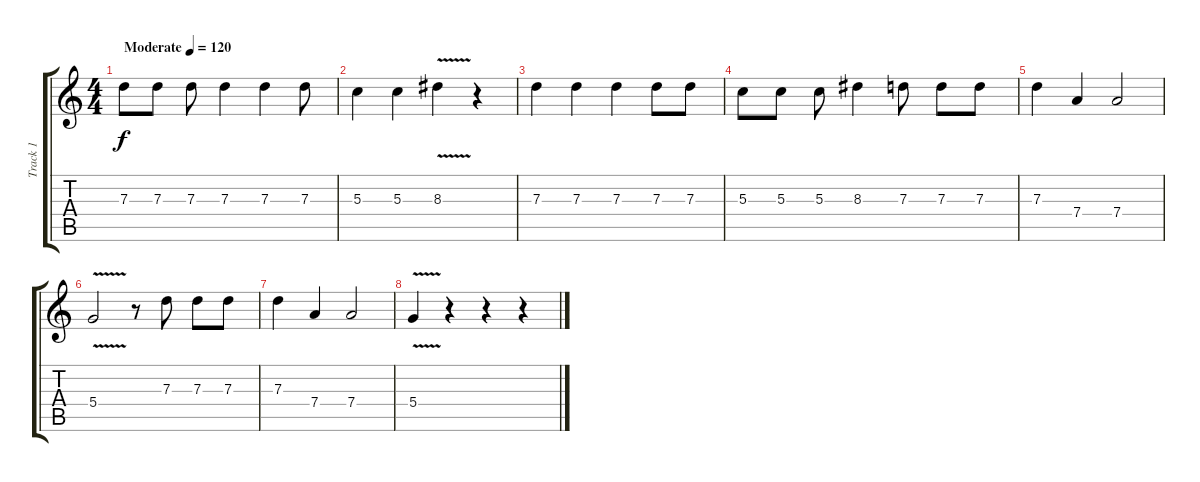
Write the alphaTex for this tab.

\track ("Track 1" "Track 1") {instrument overdrivenguitar}
\staff {score tabs}
\tuning (E4 B3 G3 D3 A2 E2) {hide}
\ts (4 4)
\tempo (120 "Moderate")
\clef g2
\ks c
7.3.8{dy f instrument overdrivenguitar} 7.3.8 7.3.8 7.3.4 7.3.4 7.3.8 |
5.3.4 5.3.4 8.3{v}.4 r.4 |
7.3.4 7.3.4 7.3.4 7.3.8 7.3.8 |
5.3.8 5.3.8 5.3.8 8.3.4 7.3.8 7.3.8 7.3.8 |
7.3.4 7.4.4 7.4.2 |
5.4{v}.2 r.8 7.3.8 7.3.8 7.3.8 |
7.3.4 7.4.4 7.4.2 |
5.4{v}.4 r.4 r.4 r.4
